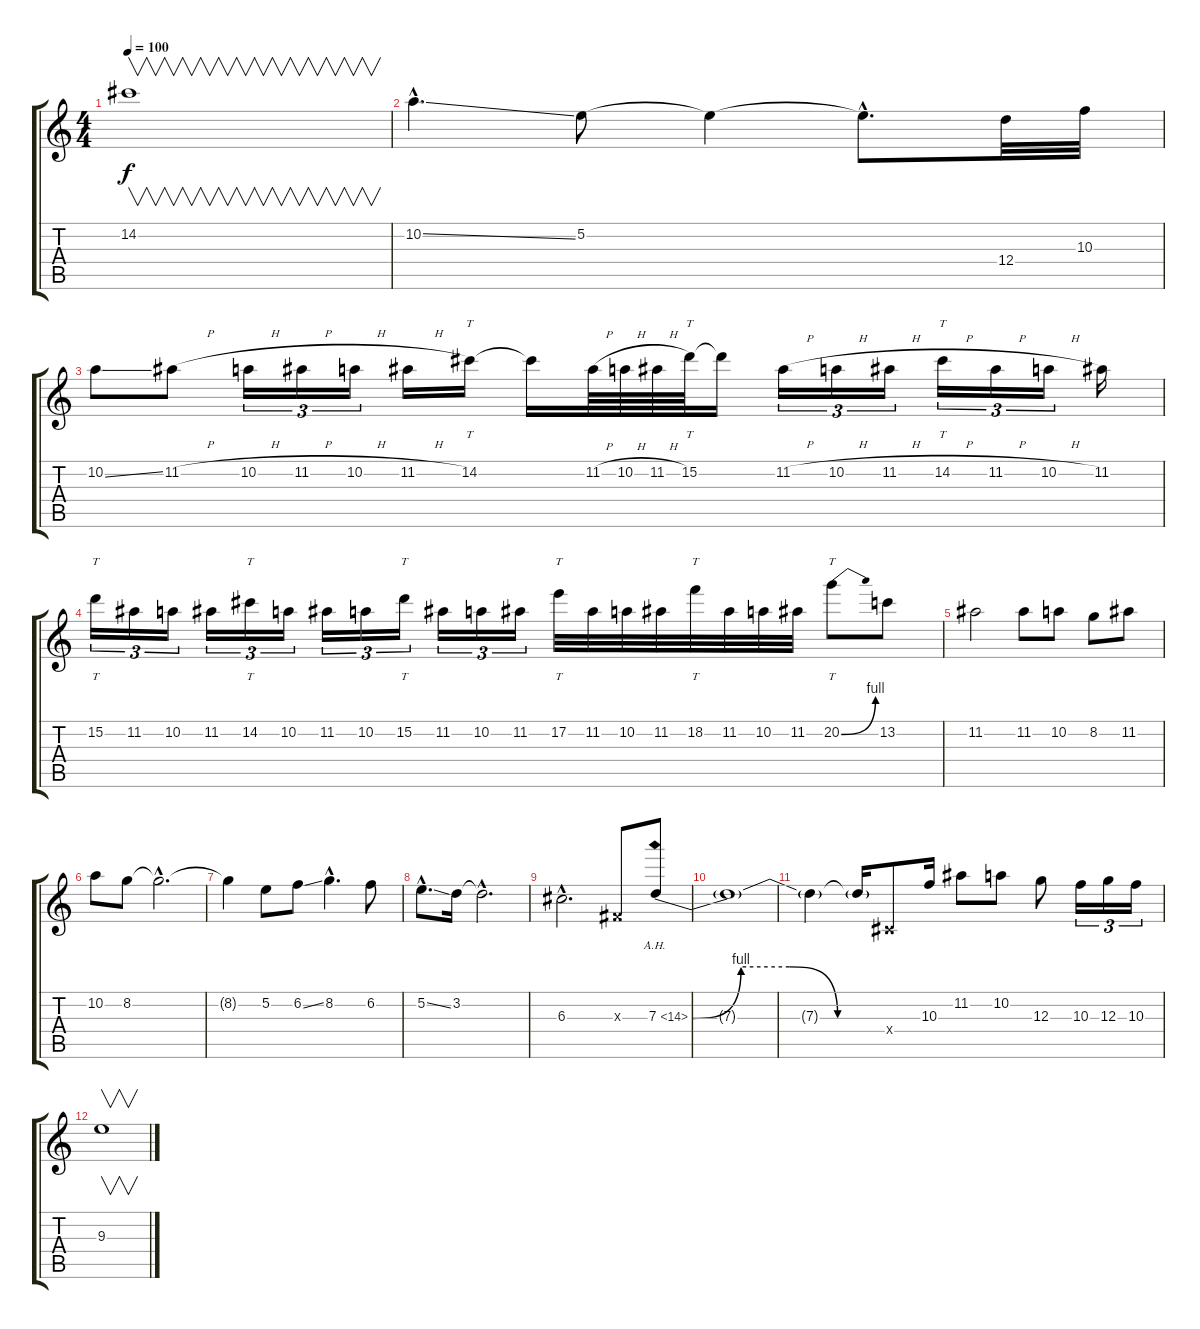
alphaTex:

\track "" {instrument distortionguitar}
\staff {score tabs}
\tuning (E4 B3 G3 D3 A2 E2) {hide}
\ts (4 4)
\tempo 100
\clef g2
\ks c
14.2.1{v dy f} |
10.2{ss hac}.4{d} 5.2.8 5.2{t}.4 5.2{hac t}.8{d} 12.4.32 10.3.32 |
10.2{ss}.8 11.2{h}.8 10.2{h}.16{tu (3 2)} 11.2{h}.16{tu (3 2)} 10.2{h}.16{tu (3 2)} 11.2{h}.16 14.2.16{tt} 14.2{t}.16 11.2{h}.64 10.2{h}.64 11.2{h}.64 15.2.64{tt} 15.2{t}.16 11.2{h}.16{tu (3 2)} 10.2{h}.16{tu (3 2)} 11.2{h}.16{tu (3 2)} 14.2{h}.16{tt tu (3 2)} 11.2{h}.16{tu (3 2)} 10.2{h}.16{tu (3 2)} 11.2.16 |
15.2.16{tt tu (3 2)} 11.2.16{tu (3 2)} 10.2.16{tu (3 2)} 11.2.16{tu (3 2)} 14.2.16{tt tu (3 2)} 10.2.16{tu (3 2)} 11.2.16{tu (3 2)} 10.2.16{tu (3 2)} 15.2.16{tt tu (3 2)} 11.2.16{tu (3 2)} 10.2.16{tu (3 2)} 11.2.16{tu (3 2)} 17.2.32{tt} 11.2.32 10.2.32 11.2.32 18.2.32{tt} 11.2.32 10.2.32 11.2.32 20.2{be (bend 0 0 60 4)}.8{tt} 13.2.8 |
11.2.2 11.2.8 10.2.8 8.2.8 11.2.8 |
10.2.8 8.2.8 8.2{hac t}.2{d} |
8.2{t}.4 5.2.8 6.2{ss}.8 8.2{hac}.4{d} 6.2.8 |
5.2{ss hac}.8{d} 3.2.16 3.2{hac t}.2{d} |
6.3{hac}.2{d} -1.3{x}.8 7.3{be (custom 0 0 15 4 30 4 45 0 60 0) ah 7}.8 |
7.3{t}.1 |
7.3{t}.4 7.3{t}.16 -1.4{x}.8 10.3.16 11.2.8 10.2.8 12.3.8 10.3.16{tu (3 2)} 12.3.16{tu (3 2)} 10.3.16{tu (3 2)} |
9.3.1{v}
